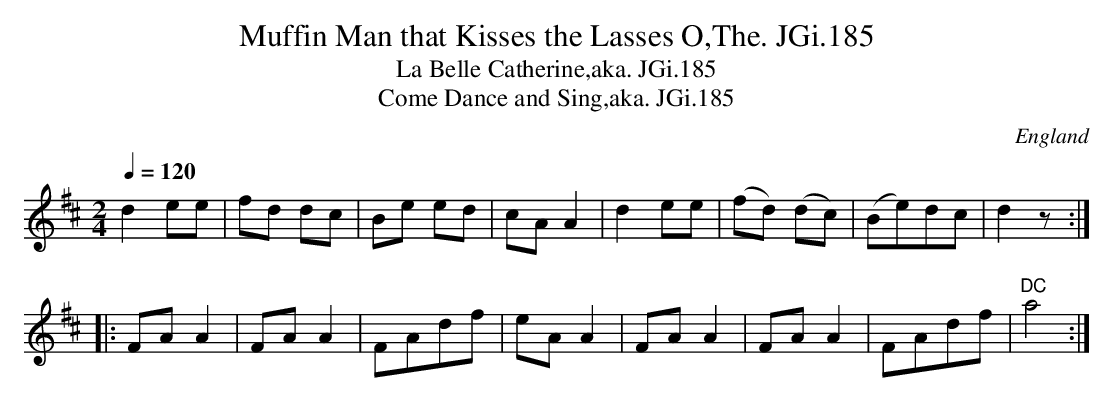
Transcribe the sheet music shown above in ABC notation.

X:1
T:Muffin Man that Kisses the Lasses O,The. JGi.185
T:La Belle Catherine,aka. JGi.185
T:Come Dance and Sing,aka. JGi.185
M:2/4
L:1/8
Q:1/4=120
O:England
K:D major
d2ee|fd dc|Be ed|cAA2|d2ee|(fd) (dc)|(Be)dc|d2z:|
|:FAA2|FAA2|FAdf|eAA2|FAA2|FAA2|FAdf|"DC"a4:|
